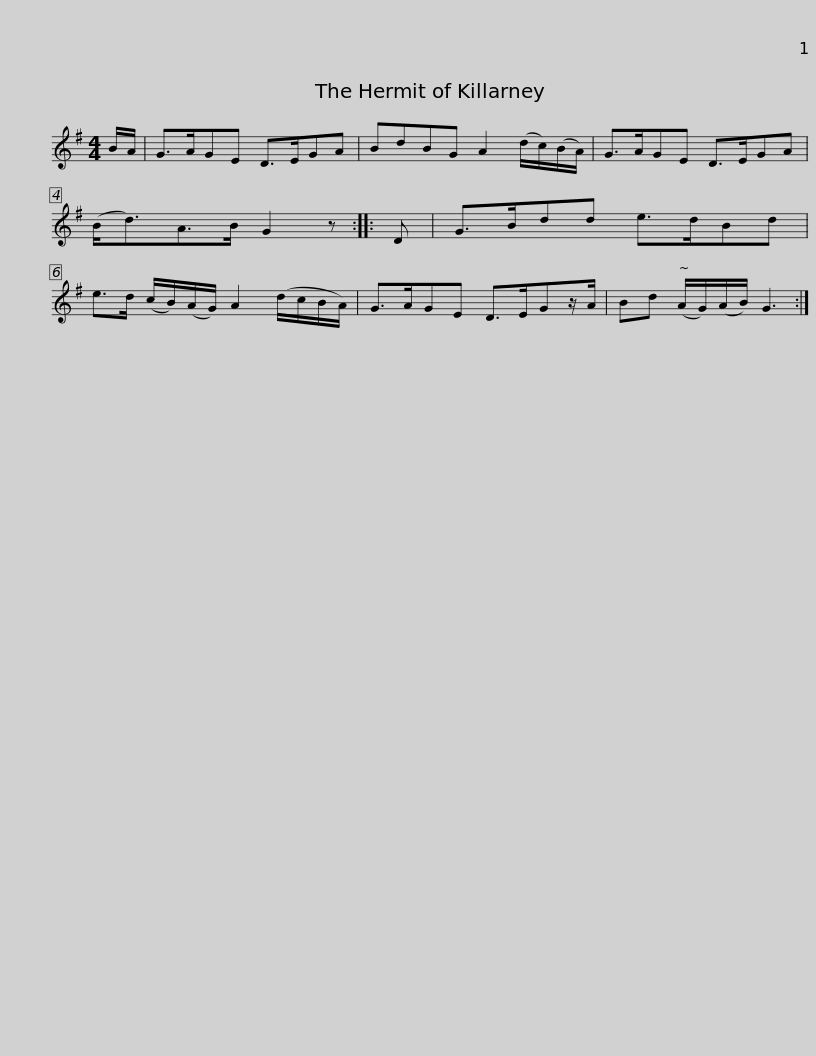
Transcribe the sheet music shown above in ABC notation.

X:1
L:1/8
M:4/4
I:linebreak $
K:G
V:1 treble
V:1
 B/A/ | G>AGE D>EGA | BdBG A2 (d/c/)(B/A/) | G>AGE D>EGA | (B<d)A>B G2 z :: %5
 D |$ G>Bdd e>dBd | e>d (c/B/)(A/G/) A2 (d/c/B/A/) | G>AGE D>EGz/A/ | Bd (A/G/)(A/B/) G3 :| %10
